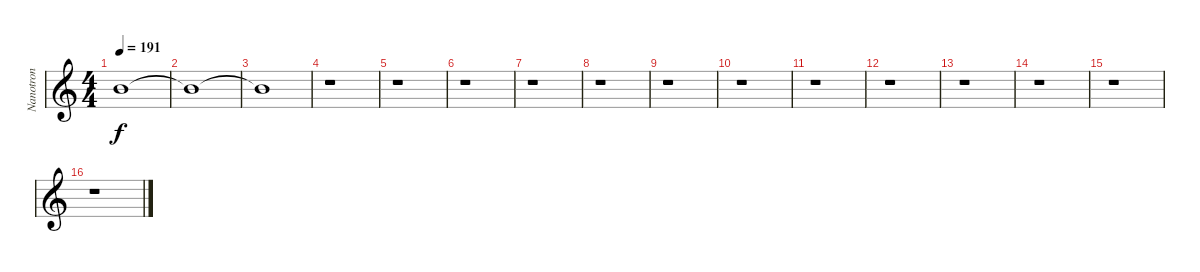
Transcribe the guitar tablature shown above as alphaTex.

\track ("Nanotron" "Nanotron") {instrument stringensemble1}
\staff {score}
\tuning (E4 B3 G3 D3 A2 E2 B1) {hide}
\ts (4 4)
\tempo 191
\clef g2
\ks c
7.1{t}.1{dy f} |
7.1{t}.1 |
7.1{t}.1 |
r.1 |
r.1 |
r.1 |
r.1 |
r.1 |
r.1 |
r.1 |
r.1 |
r.1 |
r.1 |
r.1 |
r.1 |
r.1
